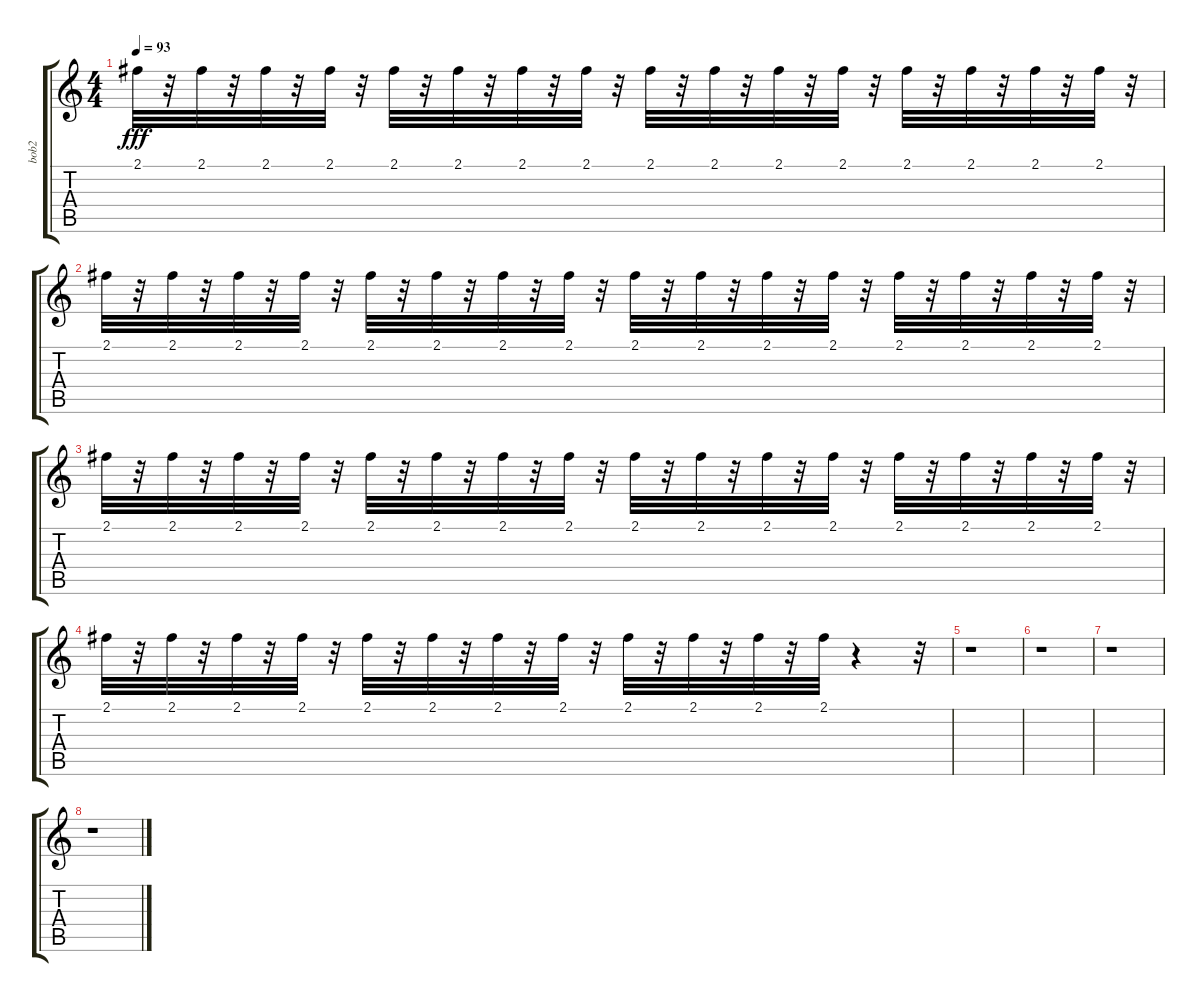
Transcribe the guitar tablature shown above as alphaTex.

\track ("bob2" "bob2") {instrument overdrivenguitar}
\staff {score tabs}
\tuning (E4 B3 G3 D3 A2 E2) {hide}
\ts (4 4)
\tempo 93
\clef g2
\ks c
2.1.32{dy fff} r.32 2.1.32 r.32 2.1.32 r.32 2.1.32 r.32 2.1.32 r.32 2.1.32 r.32 2.1.32 r.32 2.1.32 r.32 2.1.32 r.32 2.1.32 r.32 2.1.32 r.32 2.1.32 r.32 2.1.32 r.32 2.1.32 r.32 2.1.32 r.32 2.1.32 r.32 |
2.1.32 r.32 2.1.32 r.32 2.1.32 r.32 2.1.32 r.32 2.1.32 r.32 2.1.32 r.32 2.1.32 r.32 2.1.32 r.32 2.1.32 r.32 2.1.32 r.32 2.1.32 r.32 2.1.32 r.32 2.1.32 r.32 2.1.32 r.32 2.1.32 r.32 2.1.32 r.32 |
2.1.32 r.32 2.1.32 r.32 2.1.32 r.32 2.1.32 r.32 2.1.32 r.32 2.1.32 r.32 2.1.32 r.32 2.1.32 r.32 2.1.32 r.32 2.1.32 r.32 2.1.32 r.32 2.1.32 r.32 2.1.32 r.32 2.1.32 r.32 2.1.32 r.32 2.1.32 r.32 |
2.1.32 r.32 2.1.32 r.32 2.1.32 r.32 2.1.32 r.32 2.1.32 r.32 2.1.32 r.32 2.1.32 r.32 2.1.32 r.32 2.1.32 r.32 2.1.32 r.32 2.1.32 r.32 2.1.32 r.4 r.32 |
r.1 |
r.1 |
r.1 |
r.1
